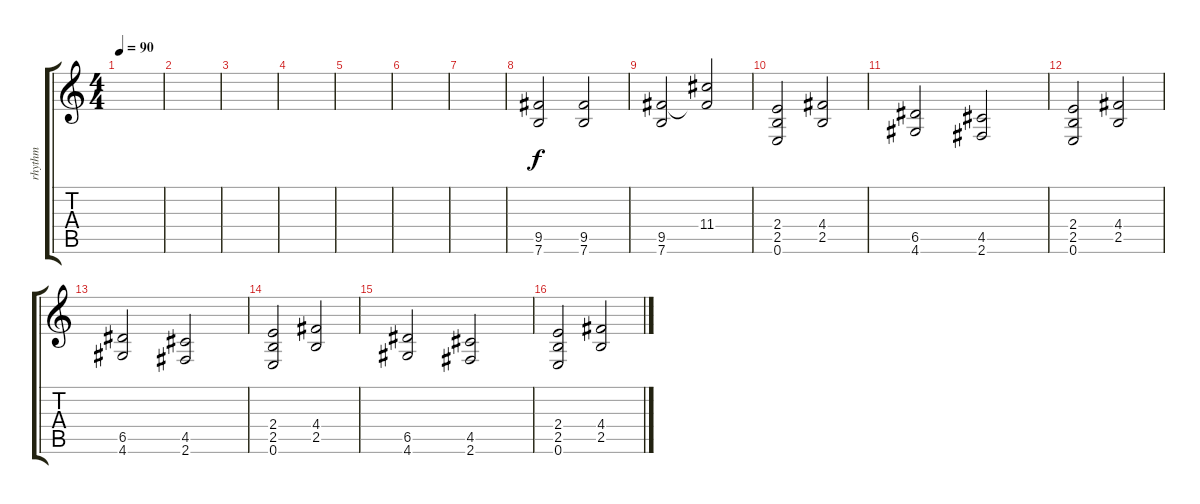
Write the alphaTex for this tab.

\track ("rhythm" "rhythm") {instrument electricguitarjazz}
\staff {score tabs}
\tuning (E4 B3 G3 D3 A2 E2) {hide}
\ts (4 4)
\tempo 90
\clef g2
\ks c
|
|
|
|
|
|
|
(9.5 7.6).2 (9.5 7.6).2 |
(9.5 7.6).2 (11.4 9.5{t}).2 |
(2.4 2.5 0.6).2 (4.4 2.5).2 |
(6.5 4.6).2 (4.5 2.6).2 |
(2.4 2.5 0.6).2 (4.4 2.5).2 |
(6.5 4.6).2 (4.5 2.6).2 |
(2.4 2.5 0.6).2 (4.4 2.5).2 |
(6.5 4.6).2 (4.5 2.6).2 |
(2.4 2.5 0.6).2 (4.4 2.5).2
